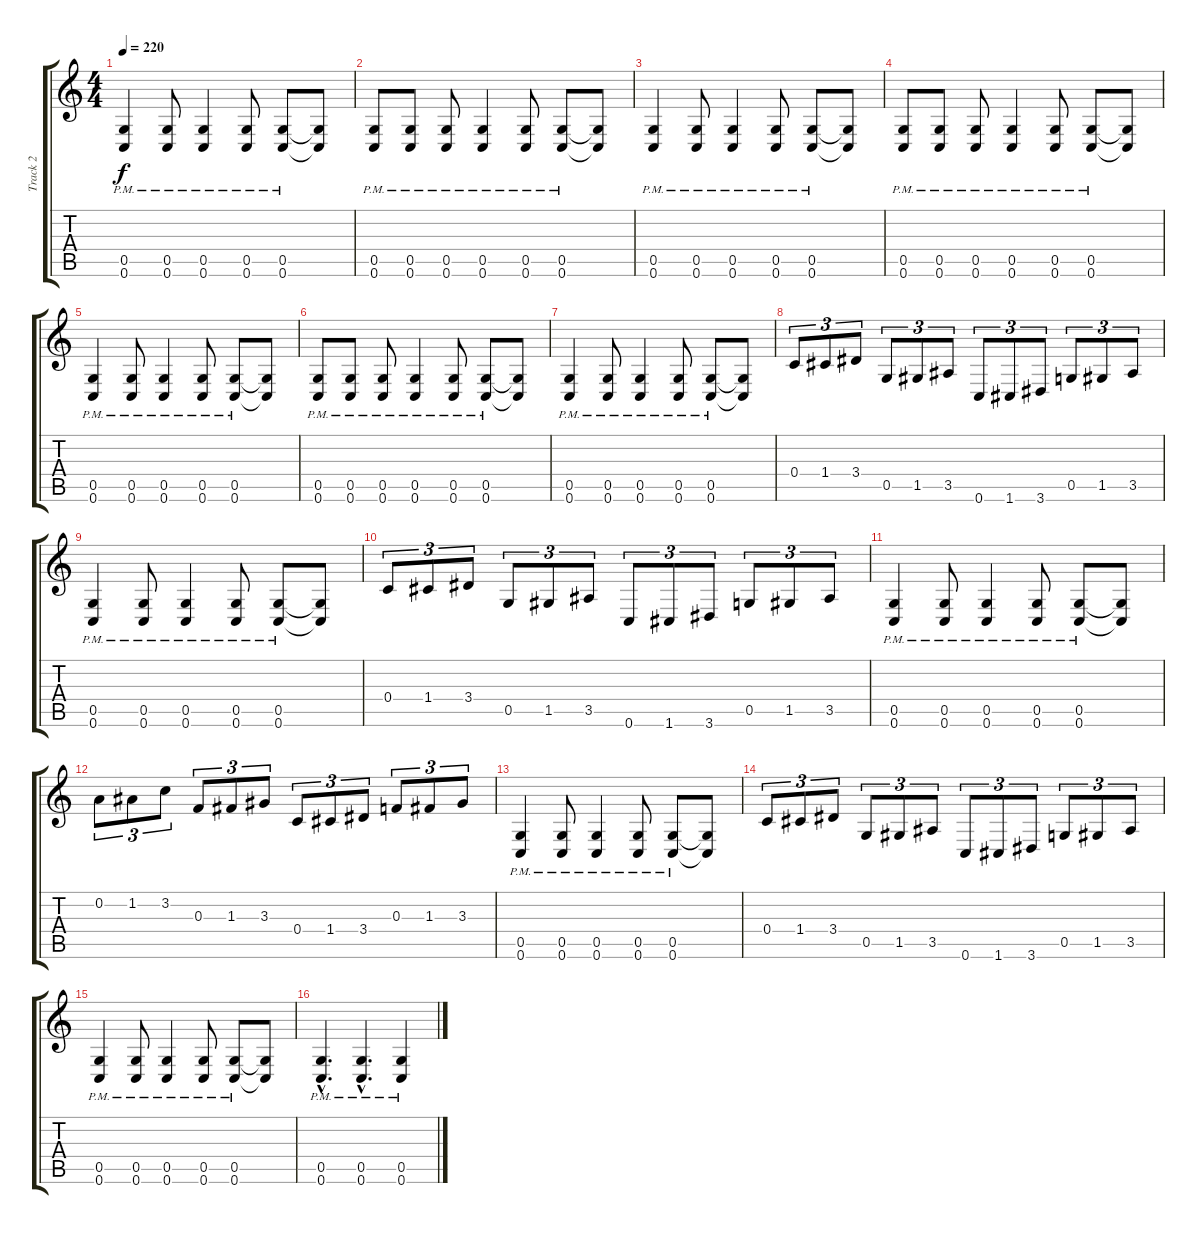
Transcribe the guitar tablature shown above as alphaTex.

\track ("Track 2" "Track 2") {instrument distortionguitar}
\staff {score tabs}
\tuning (D4 A3 F3 C3 G2 C2) {hide}
\ts (4 4)
\tempo 220
\clef g2
\ks c
(0.5{pm} 0.6{pm}).4{dy f} (0.5{pm} 0.6{pm}).8 (0.5{pm} 0.6{pm}).4 (0.5{pm} 0.6{pm}).8 (0.5{pm} 0.6{pm}).8 (0.5{t} 0.6{t}).8 |
(0.5{pm} 0.6{pm}).8 (0.5{pm} 0.6{pm}).8 (0.5{pm} 0.6{pm}).8 (0.5{pm} 0.6{pm}).4 (0.5{pm} 0.6{pm}).8 (0.5{pm} 0.6{pm}).8 (0.5{t} 0.6{t}).8 |
(0.5{pm} 0.6{pm}).4 (0.5{pm} 0.6{pm}).8 (0.5{pm} 0.6{pm}).4 (0.5{pm} 0.6{pm}).8 (0.5{pm} 0.6{pm}).8 (0.5{t} 0.6{t}).8 |
(0.5{pm} 0.6{pm}).8 (0.5{pm} 0.6{pm}).8 (0.5{pm} 0.6{pm}).8 (0.5{pm} 0.6{pm}).4 (0.5{pm} 0.6{pm}).8 (0.5{pm} 0.6{pm}).8 (0.5{t} 0.6{t}).8 |
(0.5{pm} 0.6{pm}).4 (0.5{pm} 0.6{pm}).8 (0.5{pm} 0.6{pm}).4 (0.5{pm} 0.6{pm}).8 (0.5{pm} 0.6{pm}).8 (0.5{t} 0.6{t}).8 |
(0.5{pm} 0.6{pm}).8 (0.5{pm} 0.6{pm}).8 (0.5{pm} 0.6{pm}).8 (0.5{pm} 0.6{pm}).4 (0.5{pm} 0.6{pm}).8 (0.5{pm} 0.6{pm}).8 (0.5{t} 0.6{t}).8 |
(0.5{pm} 0.6{pm}).4 (0.5{pm} 0.6{pm}).8 (0.5{pm} 0.6{pm}).4 (0.5{pm} 0.6{pm}).8 (0.5{pm} 0.6{pm}).8 (0.5{t} 0.6{t}).8 |
0.4.8{tu (3 2)} 1.4.8{tu (3 2)} 3.4.8{tu (3 2)} 0.5.8{tu (3 2)} 1.5.8{tu (3 2)} 3.5.8{tu (3 2)} 0.6.8{tu (3 2)} 1.6.8{tu (3 2)} 3.6.8{tu (3 2)} 0.5.8{tu (3 2)} 1.5.8{tu (3 2)} 3.5.8{tu (3 2)} |
(0.5{pm} 0.6{pm}).4 (0.5{pm} 0.6{pm}).8 (0.5{pm} 0.6{pm}).4 (0.5{pm} 0.6{pm}).8 (0.5{pm} 0.6{pm}).8 (0.5{t} 0.6{t}).8 |
0.4.8{tu (3 2)} 1.4.8{tu (3 2)} 3.4.8{tu (3 2)} 0.5.8{tu (3 2)} 1.5.8{tu (3 2)} 3.5.8{tu (3 2)} 0.6.8{tu (3 2)} 1.6.8{tu (3 2)} 3.6.8{tu (3 2)} 0.5.8{tu (3 2)} 1.5.8{tu (3 2)} 3.5.8{tu (3 2)} |
(0.5{pm} 0.6{pm}).4 (0.5{pm} 0.6{pm}).8 (0.5{pm} 0.6{pm}).4 (0.5{pm} 0.6{pm}).8 (0.5{pm} 0.6{pm}).8 (0.5{t} 0.6{t}).8 |
0.2.8{tu (3 2)} 1.2.8{tu (3 2)} 3.2.8{tu (3 2)} 0.3.8{tu (3 2)} 1.3.8{tu (3 2)} 3.3.8{tu (3 2)} 0.4.8{tu (3 2)} 1.4.8{tu (3 2)} 3.4.8{tu (3 2)} 0.3.8{tu (3 2)} 1.3.8{tu (3 2)} 3.3.8{tu (3 2)} |
(0.5{pm} 0.6{pm}).4 (0.5{pm} 0.6{pm}).8 (0.5{pm} 0.6{pm}).4 (0.5{pm} 0.6{pm}).8 (0.5{pm} 0.6{pm}).8 (0.5{t} 0.6{t}).8 |
0.4.8{tu (3 2)} 1.4.8{tu (3 2)} 3.4.8{tu (3 2)} 0.5.8{tu (3 2)} 1.5.8{tu (3 2)} 3.5.8{tu (3 2)} 0.6.8{tu (3 2)} 1.6.8{tu (3 2)} 3.6.8{tu (3 2)} 0.5.8{tu (3 2)} 1.5.8{tu (3 2)} 3.5.8{tu (3 2)} |
(0.5{pm} 0.6{pm}).4 (0.5{pm} 0.6{pm}).8 (0.5{pm} 0.6{pm}).4 (0.5{pm} 0.6{pm}).8 (0.5{pm} 0.6{pm}).8 (0.5{t} 0.6{t}).8 |
(0.5{hac pm} 0.6{hac pm}).4{d} (0.5{hac pm} 0.6{hac pm}).4{d} (0.5{pm} 0.6{pm}).4
